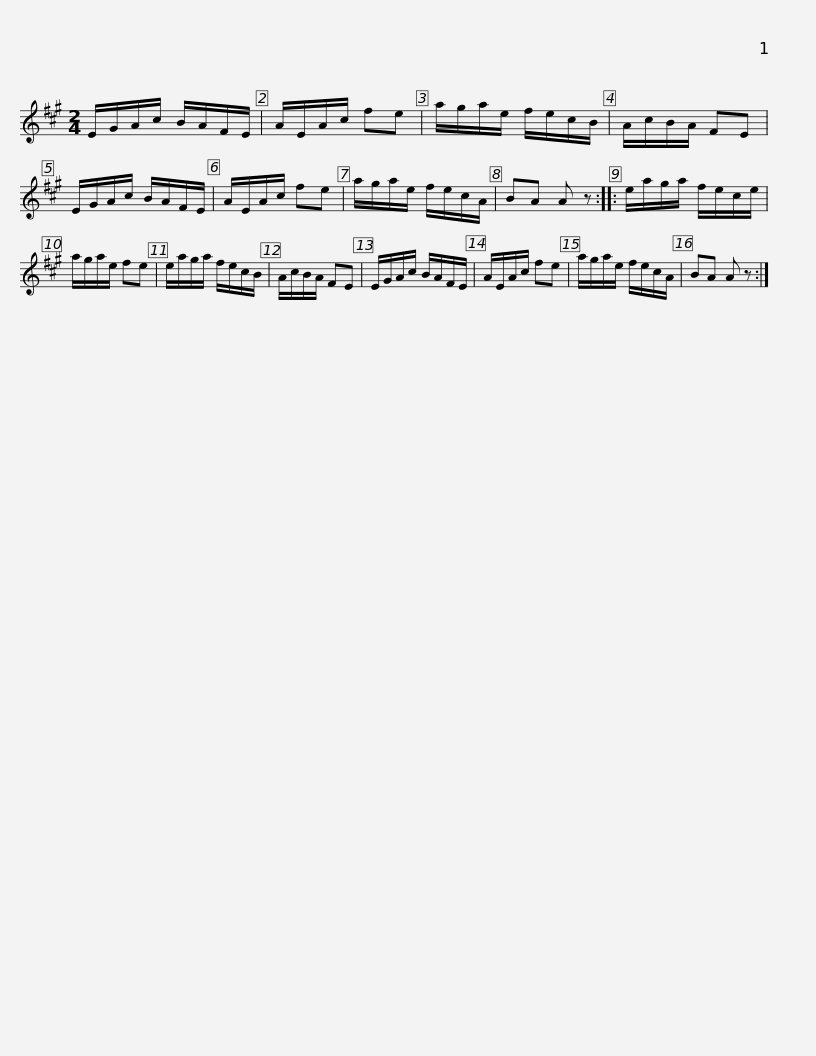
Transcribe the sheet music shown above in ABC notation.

X:1
L:1/8
M:2/4
I:linebreak $
K:A
V:1 treble
V:1
 E/G/A/c/ B/A/F/E/ | A/E/A/c/ fe | a/g/a/e/ f/e/c/B/ | A/c/B/A/ FE | E/G/A/c/ B/A/F/E/ | %5
 A/E/A/c/ fe |$ a/g/a/e/ f/e/c/A/ | BA A z :: e/a/g/a/ f/e/c/e/ | a/g/a/e/ fe | %10
 e/a/g/a/ f/e/c/B/ | A/c/B/A/ FE |$ E/G/A/c/ B/A/F/E/ | A/E/A/c/ fe | a/g/a/e/ f/e/c/A/ | %15
 BA A z :| %16
